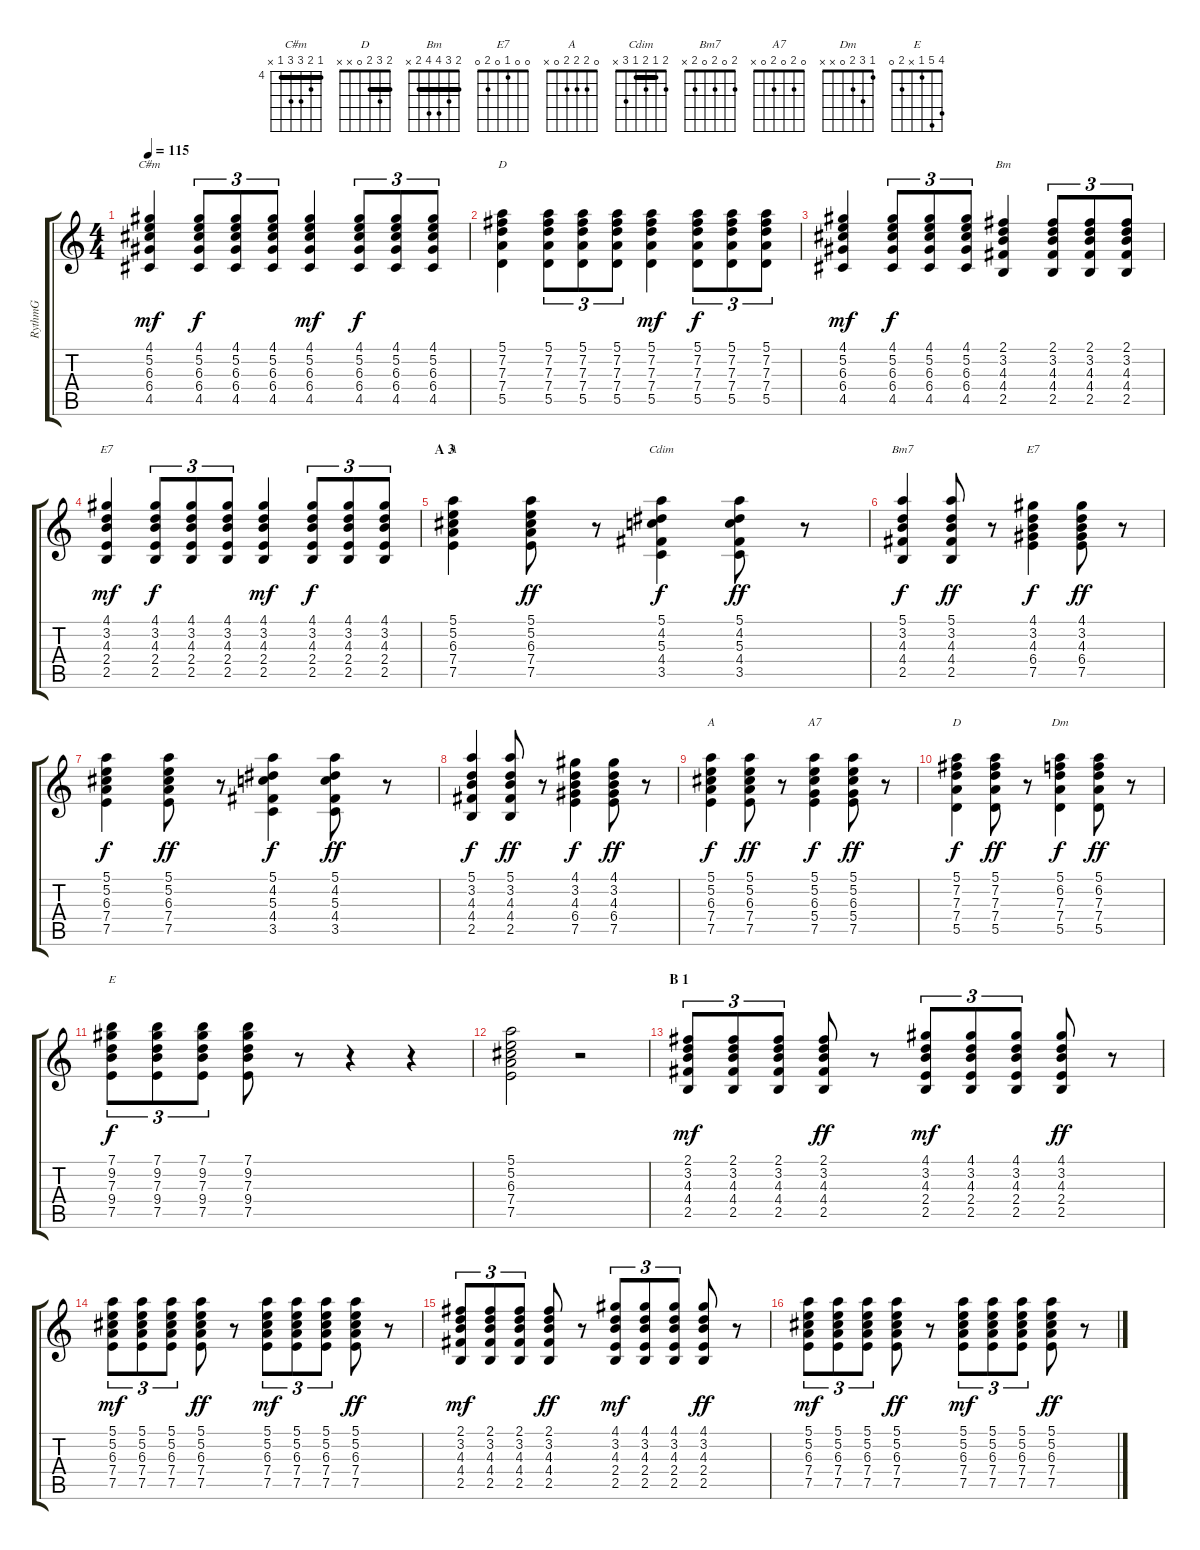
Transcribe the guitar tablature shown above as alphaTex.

\track ("RythmG" "RythmG") {instrument acousticguitarsteel}
\staff {score tabs}
\tuning (E4 B3 G3 D3 A2 E2) {hide}
\chord ("C#m" 4 5 6 6 4 x) {firstfret 4 barre 4}
\chord ("D" 5 7 7 7 5 x) {firstfret 5 barre 5}
\chord ("Bm" 2 3 4 4 2 x) {barre 2}
\chord ("E7" 4 3 4 2 2 0) {barre 2}
\chord ("A" 5 5 6 7 7 5) {firstfret 5 barre 5}
\chord ("Cdim" 2 1 2 1 3 x) {barre 1}
\chord ("Bm7" 2 0 2 0 2 x)
\chord ("E7" 0 0 1 0 2 0)
\chord ("A" 0 2 2 2 0 x)
\chord ("A7" 0 2 0 2 0 x)
\chord ("D" 2 3 2 0 x x) {barre 2}
\chord ("Dm" 1 3 2 0 x x)
\chord ("E" 4 5 1 x 2 0)
\ts (4 4)
\tempo 115
\clef g2
\ks c
(4.1 5.2 6.3 6.4 4.5).4{ch "C#m" dy mf} (4.1 5.2 6.3 6.4 4.5).8{tu (3 2) dy f} (4.1 5.2 6.3 6.4 4.5).8{tu (3 2)} (4.1 5.2 6.3 6.4 4.5).8{tu (3 2)} (4.1 5.2 6.3 6.4 4.5).4{dy mf} (4.1 5.2 6.3 6.4 4.5).8{tu (3 2) dy f} (4.1 5.2 6.3 6.4 4.5).8{tu (3 2)} (4.1 5.2 6.3 6.4 4.5).8{tu (3 2)} |
(5.1 7.2 7.3 7.4 5.5).4{ch "D"} (5.1 7.2 7.3 7.4 5.5).8{tu (3 2)} (5.1 7.2 7.3 7.4 5.5).8{tu (3 2)} (5.1 7.2 7.3 7.4 5.5).8{tu (3 2)} (5.1 7.2 7.3 7.4 5.5).4{dy mf} (5.1 7.2 7.3 7.4 5.5).8{tu (3 2) dy f} (5.1 7.2 7.3 7.4 5.5).8{tu (3 2)} (5.1 7.2 7.3 7.4 5.5).8{tu (3 2)} |
(4.1 5.2 6.3 6.4 4.5).4{dy mf} (4.1 5.2 6.3 6.4 4.5).8{tu (3 2) dy f} (4.1 5.2 6.3 6.4 4.5).8{tu (3 2)} (4.1 5.2 6.3 6.4 4.5).8{tu (3 2)} (2.1 3.2 4.3 4.4 2.5).4{ch "Bm"} (2.1 3.2 4.3 4.4 2.5).8{tu (3 2)} (2.1 3.2 4.3 4.4 2.5).8{tu (3 2)} (2.1 3.2 4.3 4.4 2.5).8{tu (3 2)} |
(4.1 3.2 4.3 2.4 2.5).4{ch "E7" dy mf} (4.1 3.2 4.3 2.4 2.5).8{tu (3 2) dy f} (4.1 3.2 4.3 2.4 2.5).8{tu (3 2)} (4.1 3.2 4.3 2.4 2.5).8{tu (3 2)} (4.1 3.2 4.3 2.4 2.5).4{dy mf} (4.1 3.2 4.3 2.4 2.5).8{tu (3 2) dy f} (4.1 3.2 4.3 2.4 2.5).8{tu (3 2)} (4.1 3.2 4.3 2.4 2.5).8{tu (3 2)} |
\section ("" "A 3")
(5.1 5.2 6.3 7.4 7.5).4{ch "A"} (5.1 5.2 6.3 7.4 7.5).8{dy ff} r.8 (5.1 4.2 5.3 4.4 3.5).4{ch "Cdim" dy f} (5.1 4.2 5.3 4.4 3.5).8{dy ff} r.8 |
(5.1 3.2 4.3 4.4 2.5).4{ch "Bm7" dy f} (5.1 3.2 4.3 4.4 2.5).8{dy ff} r.8 (4.1 3.2 4.3 6.4 7.5).4{ch "E7" dy f} (4.1 3.2 4.3 6.4 7.5).8{dy ff} r.8 |
(5.1 5.2 6.3 7.4 7.5).4{dy f} (5.1 5.2 6.3 7.4 7.5).8{dy ff} r.8 (5.1 4.2 5.3 4.4 3.5).4{dy f} (5.1 4.2 5.3 4.4 3.5).8{dy ff} r.8 |
(5.1 3.2 4.3 4.4 2.5).4{dy f} (5.1 3.2 4.3 4.4 2.5).8{dy ff} r.8 (4.1 3.2 4.3 6.4 7.5).4{dy f} (4.1 3.2 4.3 6.4 7.5).8{dy ff} r.8 |
(5.1 5.2 6.3 7.4 7.5).4{ch "A" dy f} (5.1 5.2 6.3 7.4 7.5).8{dy ff} r.8 (5.1 5.2 6.3 5.4 7.5).4{ch "A7" dy f} (5.1 5.2 6.3 5.4 7.5).8{dy ff} r.8 |
(5.1 7.2 7.3 7.4 5.5).4{ch "D" dy f} (5.1 7.2 7.3 7.4 5.5).8{dy ff} r.8 (5.1 6.2 7.3 7.4 5.5).4{ch "Dm" dy f} (5.1 6.2 7.3 7.4 5.5).8{dy ff} r.8 |
(7.1 9.2 7.3 9.4 7.5).8{tu (3 2) ch "E" dy f} (7.1 9.2 7.3 9.4 7.5).8{tu (3 2)} (7.1 9.2 7.3 9.4 7.5).8{tu (3 2)} (7.1 9.2 7.3 9.4 7.5).8 r.8 r.4 r.4 |
(5.1 5.2 6.3 7.4 7.5).2 r.2 |
\section ("" "B 1")
(2.1 3.2 4.3 4.4 2.5).8{tu (3 2) dy mf} (2.1 3.2 4.3 4.4 2.5).8{tu (3 2)} (2.1 3.2 4.3 4.4 2.5).8{tu (3 2)} (2.1 3.2 4.3 4.4 2.5).8{dy ff} r.8 (4.1 3.2 4.3 2.4 2.5).8{tu (3 2) dy mf} (4.1 3.2 4.3 2.4 2.5).8{tu (3 2)} (4.1 3.2 4.3 2.4 2.5).8{tu (3 2)} (4.1 3.2 4.3 2.4 2.5).8{dy ff} r.8 |
(5.1 5.2 6.3 7.4 7.5).8{tu (3 2) dy mf} (5.1 5.2 6.3 7.4 7.5).8{tu (3 2)} (5.1 5.2 6.3 7.4 7.5).8{tu (3 2)} (5.1 5.2 6.3 7.4 7.5).8{dy ff} r.8 (5.1 5.2 6.3 7.4 7.5).8{tu (3 2) dy mf} (5.1 5.2 6.3 7.4 7.5).8{tu (3 2)} (5.1 5.2 6.3 7.4 7.5).8{tu (3 2)} (5.1 5.2 6.3 7.4 7.5).8{dy ff} r.8 |
(2.1 3.2 4.3 4.4 2.5).8{tu (3 2) dy mf} (2.1 3.2 4.3 4.4 2.5).8{tu (3 2)} (2.1 3.2 4.3 4.4 2.5).8{tu (3 2)} (2.1 3.2 4.3 4.4 2.5).8{dy ff} r.8 (4.1 3.2 4.3 2.4 2.5).8{tu (3 2) dy mf} (4.1 3.2 4.3 2.4 2.5).8{tu (3 2)} (4.1 3.2 4.3 2.4 2.5).8{tu (3 2)} (4.1 3.2 4.3 2.4 2.5).8{dy ff} r.8 |
(5.1 5.2 6.3 7.4 7.5).8{tu (3 2) dy mf} (5.1 5.2 6.3 7.4 7.5).8{tu (3 2)} (5.1 5.2 6.3 7.4 7.5).8{tu (3 2)} (5.1 5.2 6.3 7.4 7.5).8{dy ff} r.8 (5.1 5.2 6.3 7.4 7.5).8{tu (3 2) dy mf} (5.1 5.2 6.3 7.4 7.5).8{tu (3 2)} (5.1 5.2 6.3 7.4 7.5).8{tu (3 2)} (5.1 5.2 6.3 7.4 7.5).8{dy ff} r.8
